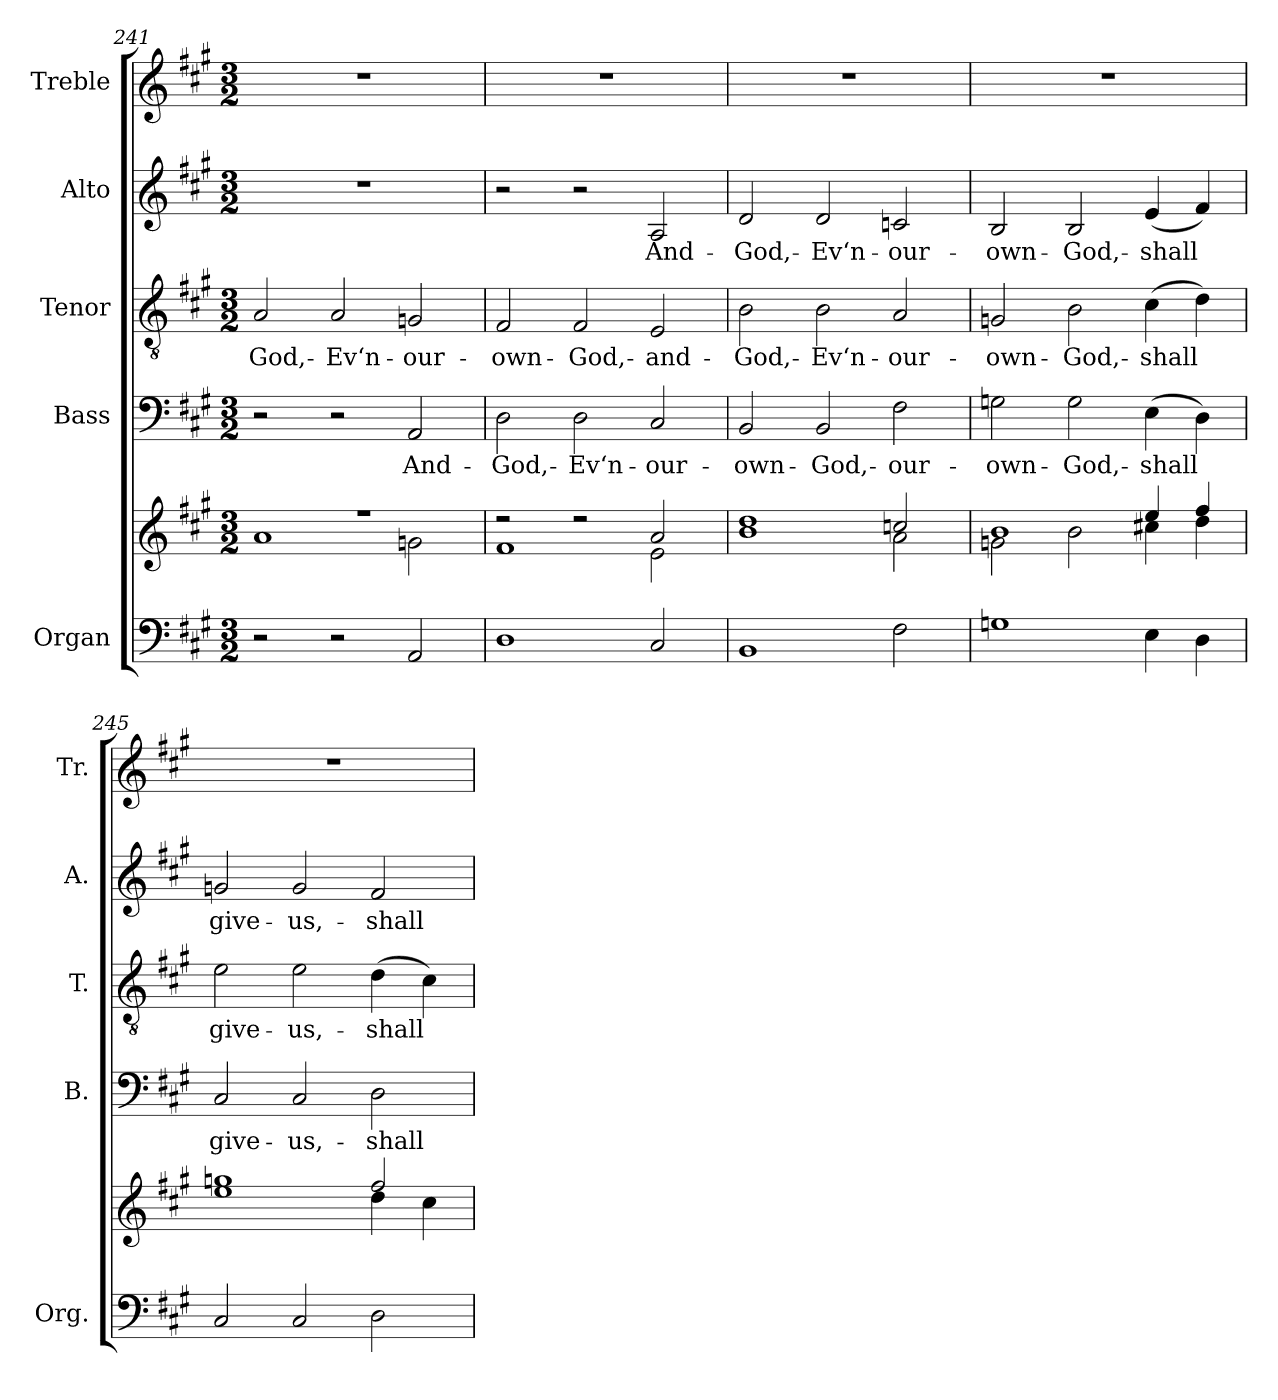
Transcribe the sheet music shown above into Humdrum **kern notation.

**kern	**kern	**kern	**text	**kern	**text	**kern	**text	**kern
*part5	*part5	*part4	*part4	*part3	*part3	*part2	*part2	*part1
*staff6	*staff5	*staff4	*staff4	*staff3	*staff3	*staff2	*staff2	*staff1
*I"Organ	*	*I"Bass	*	*I"Tenor	*	*I"Alto	*	*I"Treble
*I'Org.	*	*I'B.	*	*I'T.	*	*I'A.	*	*I'Tr.
*clefF4	*clefG2	*clefF4	*	*clefGv2	*	*clefG2	*	*clefG2
*	*	*	*	*ITrd7c12	*	*	*	*
*k[f#c#g#]	*k[f#c#g#]	*k[f#c#g#]	*	*k[f#c#g#]	*	*k[f#c#g#]	*	*k[f#c#g#]
*A:	*A:	*A:	*	*A:	*	*A:	*	*A:
*M3/2	*M3/2	*M3/2	*	*M3/2	*	*M3/2	*	*M3/2
=241	=241	=241	=241	=241	=241	=241	=241	=241
!	!LO:N:vis=1	!	!	!	!	!	!	!
*	*^	*	*	*	*	*	*	*
!	!	!	!	!	!	!LO:LY:b:color=#000000	!LO:N:vis=1	!	!LO:N:vis=1
2r	1.r	1ai	2r	.	2AAi/	-God,-	1.r	.	1.r
!	!	!	!	!	!	!LO:LY:b:color=#000000	!	!	!
2r	.	.	2r	.	2AAi/	-Ev‘n-	.	.	.
!	!	!	!	!LO:LY:b:color=#000000	!	!	!	!	!
!	!	!	!	!	!	!LO:LY:b:color=#000000	!	!	!
2AAi/	.	2gni\	2AAi/	-And-	2GGni/	-our-	.	.	.
=242	=242	=242	=242	=242	=242	=242	=242	=242	=242
!	!	!	!	!LO:LY:b:color=#000000	!	!	!	!	!
!	!	!	!	!	!	!LO:LY:b:color=#000000	!	!	!LO:N:vis=1
1Di	2r	1f#i	2Di\	-God,-	2FF#i/	-own-	2r	.	1.r
!	!	!	!	!LO:LY:b:color=#000000	!	!	!	!	!
!	!	!	!	!	!	!LO:LY:b:color=#000000	!	!	!
.	2r	.	2Di\	-Ev‘n-	2FF#i/	-God,-	2r	.	.
!	!	!	!	!LO:LY:b:color=#000000	!	!	!	!	!
!	!	!	!	!	!	!LO:LY:b:color=#000000	!	!	!
!	!	!	!	!	!	!	!	!LO:LY:b:color=#000000	!
2C#i/	2ai/	2ei\	2C#i/	-our-	2EEi/	-and-	2Ai/	-And-	.
!!LO:PB:g=z
=243	=243	=243	=243	=243	=243	=243	=243	=243	=243
!	!	!	!	!LO:LY:b:color=#000000	!	!	!	!	!
!	!	!	!	!	!	!LO:LY:b:color=#000000	!	!	!
!	!	!	!	!	!	!	!	!LO:LY:b:color=#000000	!LO:N:vis=1
1BBi	1ddi	1bi	2BBi/	-own-	2BBi\	-God,-	2di/	-God,-	1.r
!	!	!	!	!LO:LY:b:color=#000000	!	!	!	!	!
!	!	!	!	!	!	!LO:LY:b:color=#000000	!	!	!
!	!	!	!	!	!	!	!	!LO:LY:b:color=#000000	!
.	.	.	2BBi/	-God,-	2BBi\	-Ev‘n-	2di/	-Ev‘n-	.
!	!	!	!	!LO:LY:b:color=#000000	!	!	!	!	!
!	!	!	!	!	!	!LO:LY:b:color=#000000	!	!	!
!	!	!	!	!	!	!	!	!LO:LY:b:color=#000000	!
2F#i\	2ccni/	2ai\	2F#i\	-our-	2AAi/	-our-	2cni/	-our-	.
=244	=244	=244	=244	=244	=244	=244	=244	=244	=244
!	!	!	!	!LO:LY:b:color=#000000	!	!	!	!	!
!	!	!	!	!	!	!LO:LY:b:color=#000000	!	!	!
!	!	!	!	!	!	!	!	!LO:LY:b:color=#000000	!LO:N:vis=1
1Gni	1bi	2gni\	2Gni\	-own-	2GGni/	-own-	2Bi/	-own-	1.r
!	!	!	!	!LO:LY:b:color=#000000	!	!	!	!	!
!	!	!	!	!	!	!LO:LY:b:color=#000000	!	!	!
!	!	!	!	!	!	!	!	!LO:LY:b:color=#000000	!
.	.	2bi\	2Gi\	-God,-	2BBi\	-God,-	2Bi/	-God,-	.
!	!	!	!	!LO:LY:b:color=#000000	!	!	!	!	!
!	!	!	!	!	!	!LO:LY:b:color=#000000	!	!	!
!	!	!	!	!	!	!	!	!LO:LY:b:color=#000000	!
4Ei\	4eei/	4cc#Xi\	(4Ei\	-shall	(4C#i\	-shall	(4ei/	-shall	.
4Di\	4ff#i/	4ddi\	4Di\)	.	4Di\)	.	4f#i/)	.	.
=245	=245	=245	=245	=245	=245	=245	=245	=245	=245
!	!	!	!	!LO:LY:b:color=#000000	!	!	!	!	!
!	!	!	!	!	!	!LO:LY:b:color=#000000	!	!	!
!	!	!	!	!	!	!	!	!LO:LY:b:color=#000000	!LO:N:vis=1
2C#i/	1ggni	1eei	2C#i/	give-	2Ei\	give-	2gni/	give-	1.r
!	!	!	!	!LO:LY:b:color=#000000	!	!	!	!	!
!	!	!	!	!	!	!LO:LY:b:color=#000000	!	!	!
!	!	!	!	!	!	!	!	!LO:LY:b:color=#000000	!
2C#i/	.	.	2C#i/	-us,-	2Ei\	-us,-	2gi/	-us,-	.
!	!	!	!	!LO:LY:b:color=#000000	!	!	!	!	!
!	!	!	!	!	!	!LO:LY:b:color=#000000	!	!	!
!	!	!	!	!	!	!	!	!LO:LY:b:color=#000000	!
2Di\	2ff#i/	4ddi\	2Di\	-shall-	(4Di\	-shall	2f#i/	-shall-	.
.	.	4cc#i\	.	.	4C#i\)	.	.	.	.
*	*v	*v	*	*	*	*	*	*	*
=	=	=	=	=	=	=	=	=
*-	*-	*-	*-	*-	*-	*-	*-	*-
